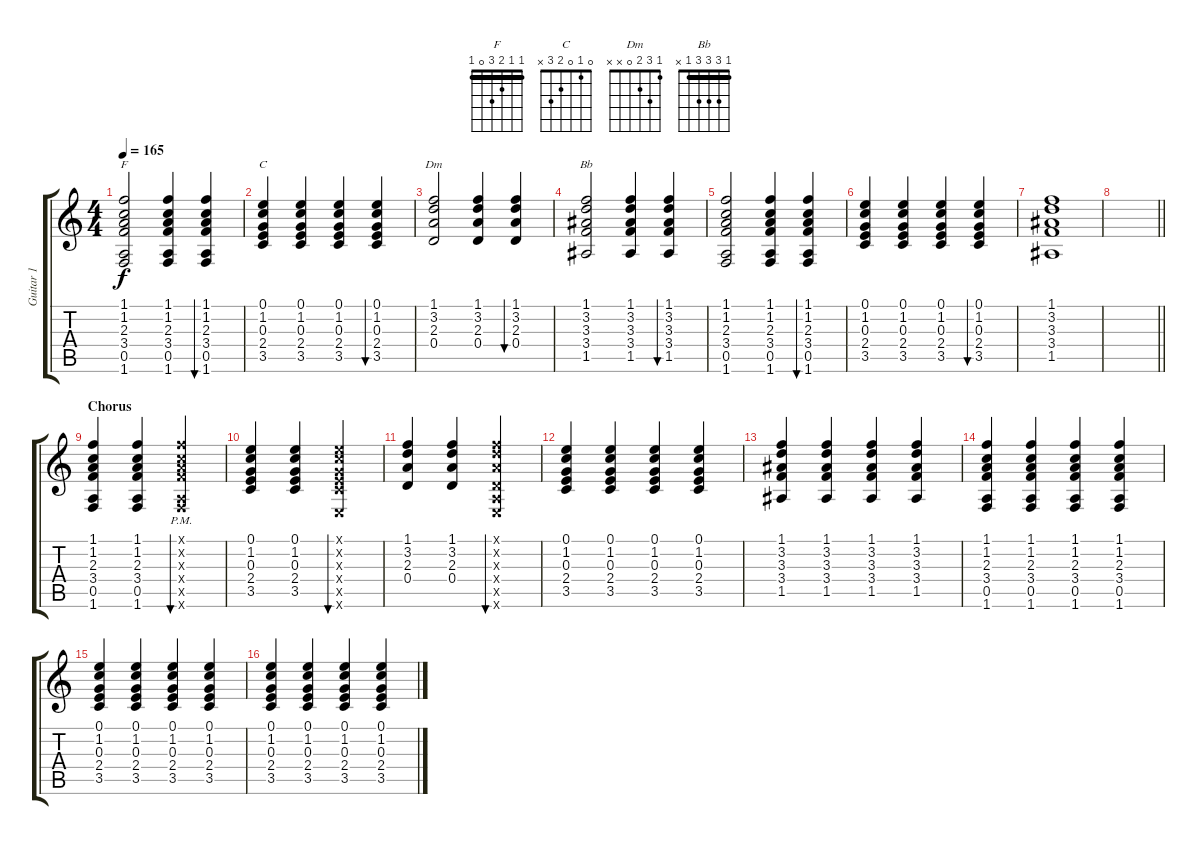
\track ("Guitar 1" "Guitar 1") {instrument acousticguitarsteel}
\staff {score tabs}
\tuning (E4 B3 G3 D3 A2 E2) {hide}
\chord ("F" 1 1 2 3 0 1) {barre 1}
\chord ("C" 0 1 0 2 3 x)
\chord ("Dm" 1 3 2 0 x x)
\chord ("Bb" 1 3 3 3 1 x) {barre 1}
\ts (4 4)
\tempo 165
\clef g2
\ks c
(1.1 1.2 2.3 3.4 0.5 1.6).2{ch "F" dy f} (1.1 1.2 2.3 3.4 0.5 1.6).4 (1.1 1.2 2.3 3.4 0.5 1.6).4{bu 120} |
(0.1 1.2 0.3 2.4 3.5).4{ch "C"} (0.1 1.2 0.3 2.4 3.5).4 (0.1 1.2 0.3 2.4 3.5).4 (0.1 1.2 0.3 2.4 3.5).4{bu 120} |
(1.1 3.2 2.3 0.4).2{ch "Dm"} (1.1 3.2 2.3 0.4).4 (1.1 3.2 2.3 0.4).4{bu 120} |
(1.1 3.2 3.3 3.4 1.5).2{ch "Bb"} (1.1 3.2 3.3 3.4 1.5).4 (1.1 3.2 3.3 3.4 1.5).4{bu 120} |
(1.1 1.2 2.3 3.4 0.5 1.6).2 (1.1 1.2 2.3 3.4 0.5 1.6).4 (1.1 1.2 2.3 3.4 0.5 1.6).4{bu 120} |
(0.1 1.2 0.3 2.4 3.5).4 (0.1 1.2 0.3 2.4 3.5).4 (0.1 1.2 0.3 2.4 3.5).4 (0.1 1.2 0.3 2.4 3.5).4{bu 120} |
(1.1 3.2 3.3 3.4 1.5).1 |
\barLineRight lightlight
|
\section ("" "Chorus")
(1.1 1.2 2.3 3.4 0.5 1.6).4 (1.1 1.2 2.3 3.4 0.5 1.6).4 (1.1{x} 1.2{x} 2.3{pm x} 3.4{x} 0.5{x} 1.6{x}).4{bu 60} |
(0.1 1.2 0.3 2.4 3.5).4 (0.1 1.2 0.3 2.4 3.5).4 (0.1{x} 1.2{x} 0.3{x} 2.4{x} 3.5{x} 0.6{x}).4{bu 30} |
(1.1 3.2 2.3 0.4).4 (1.1 3.2 2.3 0.4).4 (1.1{x} 3.2{x} 2.3{x} 0.4{x} 0.5{x} 0.6{x}).4{bu 30} |
(0.1 1.2 0.3 2.4 3.5).4 (0.1 1.2 0.3 2.4 3.5).4 (0.1 1.2 0.3 2.4 3.5).4 (0.1 1.2 0.3 2.4 3.5).4 |
(1.1 3.2 3.3 3.4 1.5).4 (1.1 3.2 3.3 3.4 1.5).4 (1.1 3.2 3.3 3.4 1.5).4 (1.1 3.2 3.3 3.4 1.5).4 |
(1.1 1.2 2.3 3.4 0.5 1.6).4 (1.1 1.2 2.3 3.4 0.5 1.6).4 (1.1 1.2 2.3 3.4 0.5 1.6).4 (1.1 1.2 2.3 3.4 0.5 1.6).4 |
(0.1 1.2 0.3 2.4 3.5).4 (0.1 1.2 0.3 2.4 3.5).4 (0.1 1.2 0.3 2.4 3.5).4 (0.1 1.2 0.3 2.4 3.5).4 |
(0.1 1.2 0.3 2.4 3.5).4 (0.1 1.2 0.3 2.4 3.5).4 (0.1 1.2 0.3 2.4 3.5).4 (0.1 1.2 0.3 2.4 3.5).4
